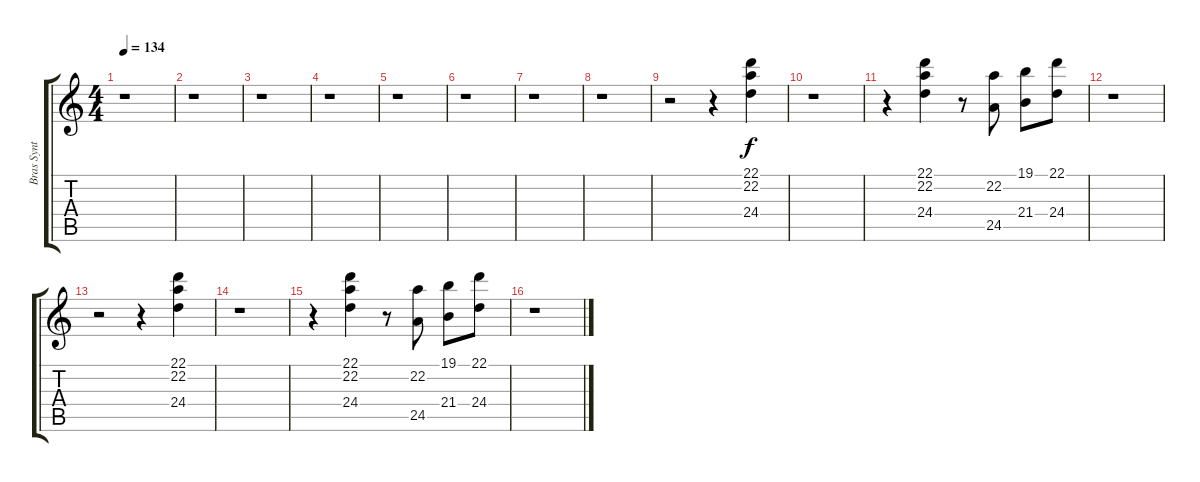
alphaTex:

\track ("Bras Synt" "Bras Synt") {instrument brasssection}
\staff {score tabs}
\tuning (E4 B3 G3 D3 A2 E2) {hide}
\ts (4 4)
\tempo 134
\clef g2
\ks c
r.1{dy f} |
r.1 |
r.1 |
r.1 |
r.1 |
r.1 |
r.1 |
r.1 |
r.2 r.4 (22.1 22.2 24.4).4 |
r.1 |
r.4 (22.1 22.2 24.4).4 r.8 (22.2 24.5).8 (19.1 21.4).8 (22.1 24.4).8 |
r.1 |
r.2 r.4 (22.1 22.2 24.4).4 |
r.1 |
r.4 (22.1 22.2 24.4).4 r.8 (22.2 24.5).8 (19.1 21.4).8 (22.1 24.4).8 |
r.1
